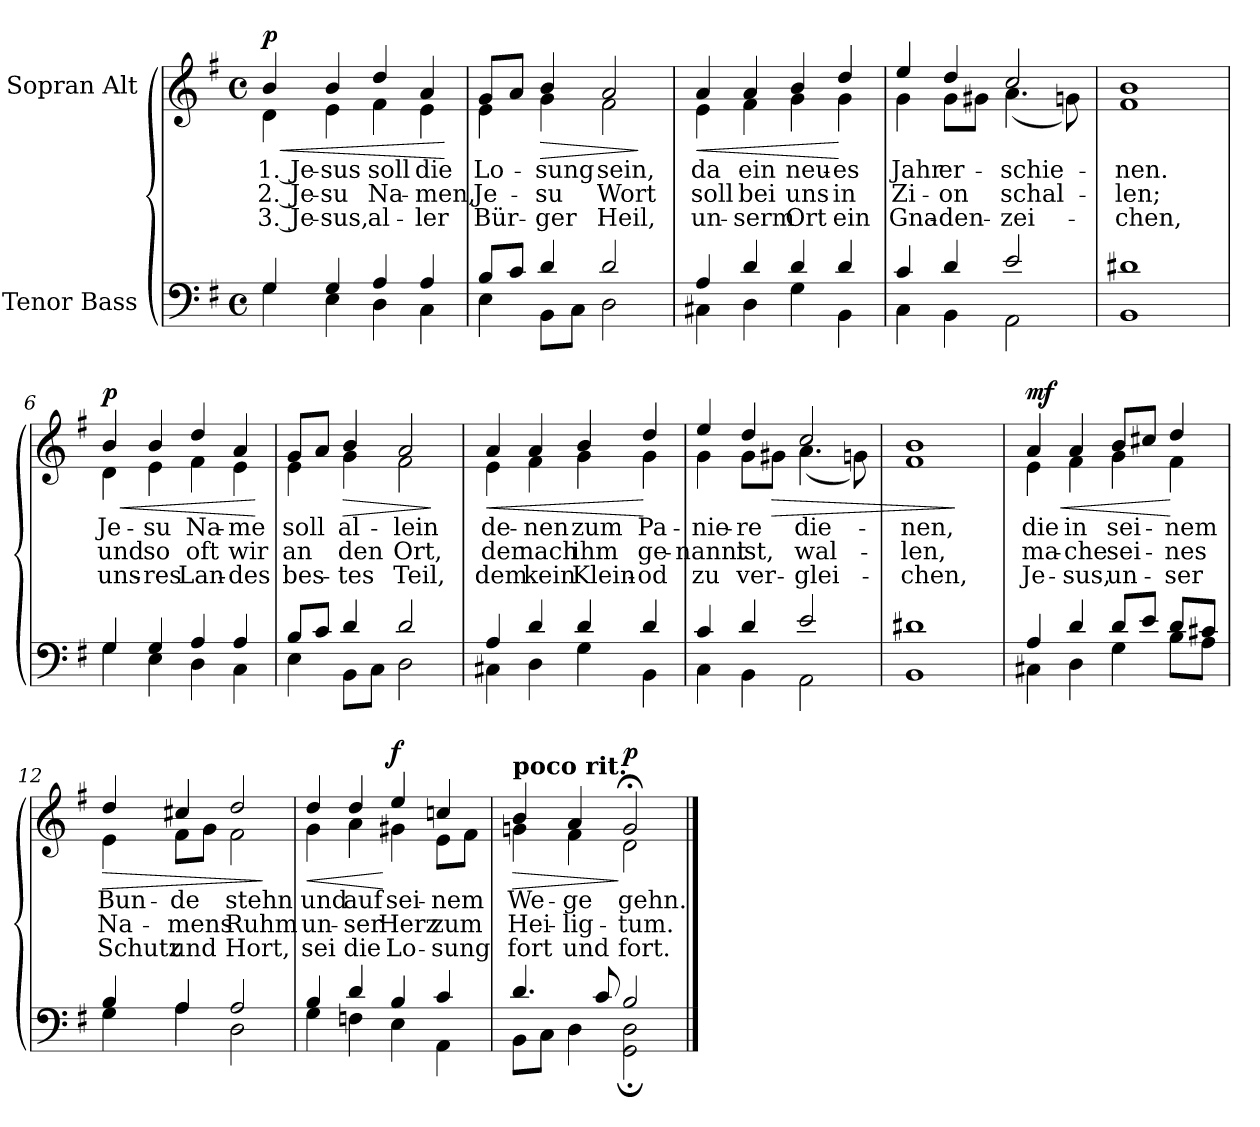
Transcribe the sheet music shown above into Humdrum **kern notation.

**kern	**kern	**text	**text	**text	**dynam
*part2	*part1	*part1	*part1	*part1	*part1
*staff2	*staff1	*staff1	*staff1	*staff1	*staff1
*I"Tenor Bass	*I"Sopran Alt	*	*	*	*
*clefF4	*clefG2	*	*	*	*
*k[f#]	*k[f#]	*	*	*	*
*M4/4	*M4/4	*	*	*	*
*met(c)	*met(c)	*	*	*	*
=1	=1	=1	=1	=1	=1
*^	*	*	*	*	*
!	!	!LO:TX:a:B:t=Ziemlich langsam	!	!	!	!
!	!	!	!	!	!	!LO:HP:b
*	*	*^	*	*	*	*
!	!	!	!	!	!	!	!LO:DY:n=1:b
4G/	4G\	4b/	4d\	1. Je-	2. Je-	3. Je-	< p
4G/	4E\	4b/	4e\	-sus	-su	-sus,	.
4A/	4D\	4dd/	4f#\	soll	Na-	al-	.
4A/	4C\	4a/	4e\	die	-men,	-ler	.
*v	*v	*	*	*	*	*	*
*	*v	*v	*	*	*	*
.	.	.	.	.	[
=2	=2	=2	=2	=2	=2
*^	*^	*	*	*	*
8B/L	4E\	8g/L	4e\	Lo-	Je-	Bür-	.
8c/J	.	8a/J	.	.	.	.	.
!	!	!	!	!	!	!	!LO:HP:b
4d/	8BB\L	4b/	4g\	-sung	-su	-ger	>
.	8C\J	.	.	.	.	.	.
2d/	2D\	2a/	2f#\	sein,	Wort	Heil,	.
*v	*v	*	*	*	*	*	*
*	*v	*v	*	*	*	*
.	.	.	.	.	]
=3	=3	=3	=3	=3	=3
*^	*	*	*	*	*
!	!	!	!	!	!	!LO:HP:b
*	*	*^	*	*	*	*
4A/	4C#X\	4a/	4e\	da	soll	un-	<
4d/	4D\	4a/	4f#\	ein	bei	-serm	.
4d/	4G\	4b/	4g\	neu-	uns	Ort	.
4d/	4BB\	4dd/	4g\	-es	in	ein	[
=4	=4	=4	=4	=4	=4	=4	=4
4c/	4C\	4ee/	4g\	Jahr	Zi-	Gna-	.
4d/	4BB\	4dd/	8g\L	er-	-on	-den-	.
.	.	.	8g#X\J	.	.	.	.
2e/	2AA\	2cc/	(4.a\	-schie-	schal-	-zei-	.
.	.	.	8gn\)	.	.	.	.
=5	=5	=5	=5	=5	=5	=5	=5
1d#X	1BB	1b	1f#	-nen.	-len;	-chen,	.
!!LO:LB:g=z	!!
=6	=6	=6	=6	=6	=6	=6	=6
!	!	!	!	!	!	!	!LO:HP:b
!	!	!	!	!	!	!	!LO:DY:n=1:b
4G/	4G\	4b/	4d\	Je-	und	uns-	< p
4G/	4E\	4b/	4e\	-su	so	-res	.
4A/	4D\	4dd/	4f#\	Na-	oft	Lan-	.
4A/	4C\	4a/	4e\	-me	wir	-des	.
*v	*v	*	*	*	*	*	*
*	*v	*v	*	*	*	*
.	.	.	.	.	[
=7	=7	=7	=7	=7	=7
*^	*^	*	*	*	*
8B/L	4E\	8g/L	4e\	soll	an	bes-	.
8c/J	.	8a/J	.	.	.	.	.
!	!	!	!	!	!	!	!LO:HP:b
4d/	8BB\L	4b/	4g\	al-	den	-tes	>
.	8C\J	.	.	.	.	.	.
2d/	2D\	2a/	2f#\	-lein	Ort,	Teil,	.
*v	*v	*	*	*	*	*	*
*	*v	*v	*	*	*	*
.	.	.	.	.	]
=8	=8	=8	=8	=8	=8
*^	*	*	*	*	*
!	!	!	!	!	!	!LO:HP:b
*	*	*^	*	*	*	*
4A/	4C#X\	4a/	4e\	de-	der	dem	<
4d/	4D\	4a/	4f#\	-nen	nach	kein	.
4d/	4G\	4b/	4g\	zum	ihm	Klein-	.
4d/	4BB\	4dd/	4g\	Pa-	ge-	-od	[
=9	=9	=9	=9	=9	=9	=9	=9
4c/	4C\	4ee/	4g\	-nie-	-nannt	zu	.
4d/	4BB\	4dd/	8g\L	-re	ist,	ver-	.
!	!	!	!	!	!	!	!LO:HP:b
.	.	.	8g#X\J	.	.	.	>
2e/	2AA\	2cc/	(4.a\	die-	wal-	-glei-	.
.	.	.	8gn\)	.	.	.	.
=10	=10	=10	=10	=10	=10	=10	=10
1d#X	1BB	1b	1f#	-nen,	-len,	-chen,	.
*v	*v	*	*	*	*	*	*
*	*v	*v	*	*	*	*
.	.	.	.	.	]
!!LO:LB:g=z
=11	=11	=11	=11	=11	=11
*^	*	*	*	*	*
!	!	!	!	!	!	!LO:HP:b
*	*	*^	*	*	*	*
!	!	!	!	!	!	!	!LO:DY:n=1:b
4A/	4C#X\	4a/	4e\	die	ma-	Je-	< mf
4d/	4D\	4a/	4f#\	in	-che	-sus,	.
8d/L	4G\	8b/L	4g\	sei-	sei-	un-	.
8e/J	.	8cc#X/J	.	.	.	.	.
8d/L	8B\L	4dd/	4f#\	-nem	-nes	-ser	[
8c#X/J	8A\J	.	.	.	.	.	.
=12	=12	=12	=12	=12	=12	=12	=12
!	!	!	!	!	!	!	!LO:HP:b
4B/	4G\	4dd/	4e\	Bun-	Na-	Schutz	>
4A/	4A\	4cc#X/	8f#\L	-de	-mens	und	.
.	.	.	8g\J	.	.	.	.
2A/	2D\	2dd/	2f#\	stehn	Ruhm	Hort,	.
*v	*v	*	*	*	*	*	*
*	*v	*v	*	*	*	*
.	.	.	.	.	]
=13	=13	=13	=13	=13	=13
*^	*	*	*	*	*
!	!	!	!	!	!	!LO:HP:b
*	*	*^	*	*	*	*
4B/	4G\	4dd/	4g\	und	un-	sei	<
4d/	4Fn\	4dd/	4a\	auf	-ser	die	.
!	!	!	!	!	!	!	!LO:DY:n=1:b
4B/	4E\	4ee/	4g#X\	sei-	Herz	Lo-	[ f
4c/	4AA\	4ccn/	8e\L	-nem	zum	-sung	.
.	.	.	8f#\J	.	.	.	.
=14	=14	=14	=14	=14	=14	=14	=14
!	!	!LO:TX:a:B:t=poco rit.	!	!	!	!	!
!	!	!	!	!	!	!	!LO:HP:b
4.d/	8BB\L	4b/	4gn\	We-	Hei-	fort	>
.	8C\J	.	.	.	.	.	.
.	4D\	4a/	4f#\	-ge	-lig-	und	.
8c/	.	.	.	.	.	.	.
!	!	!	!	!	!	!	!LO:DY:n=1:b
2B/	2GG\; 2D\;	2g;</	2d\	gehn.	-tum.	fort.	] p
*v	*v	*	*	*	*	*	*
*	*v	*v	*	*	*	*
==	==	==	==	==	==
*-	*-	*-	*-	*-	*-
